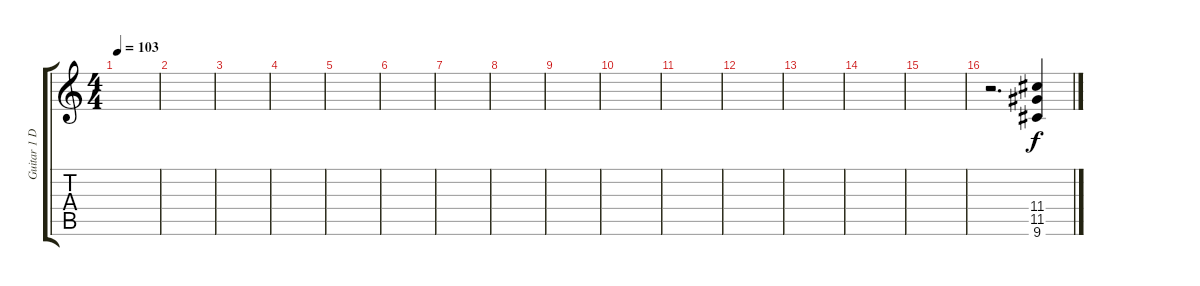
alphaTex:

\track ("Guitar 1 Distortion" "Guitar 1 D") {instrument distortionguitar}
\staff {score tabs}
\tuning (E4 B3 G3 D3 A2 E2) {hide}
\ts (4 4)
\tempo 103
\clef g2
\ks c
|
|
|
|
|
|
|
|
|
|
|
|
|
|
|
r.2{d} (11.4{ss} 11.5{ss} 9.6{ss}).4
